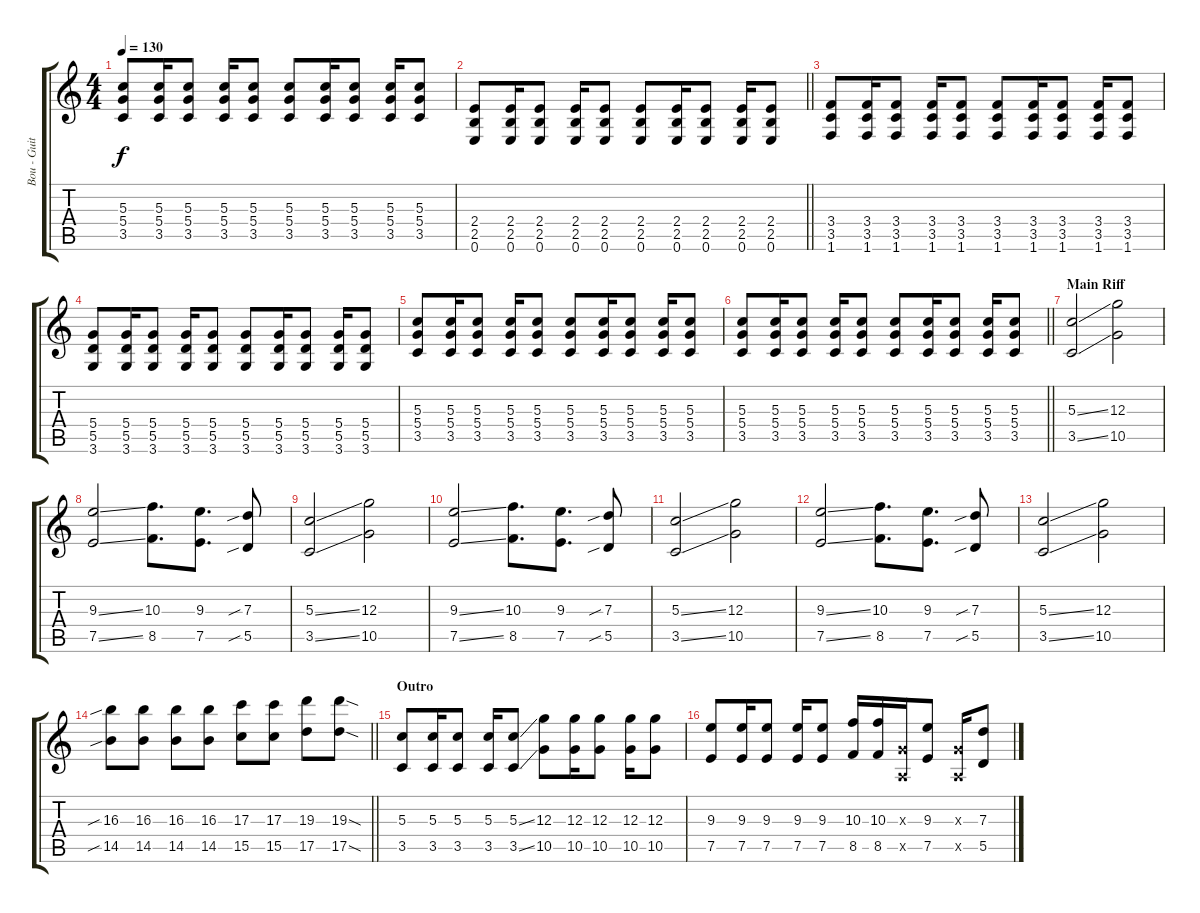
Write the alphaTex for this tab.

\track ("Bou - Guitar 1" "Bou - Guit") {instrument distortionguitar}
\staff {score tabs}
\tuning (E4 B3 G3 D3 A2 E2) {hide}
\ts (4 4)
\tempo 130
\clef g2
\ks c
(5.3 5.4 3.5).8{dy f} (5.3 5.4 3.5).16 (5.3 5.4 3.5).8 (5.3 5.4 3.5).16 (5.3 5.4 3.5).8 (5.3 5.4 3.5).8 (5.3 5.4 3.5).16 (5.3 5.4 3.5).8 (5.3 5.4 3.5).16 (5.3 5.4 3.5).8 |
\barLineRight lightlight
(2.4 2.5 0.6).8 (2.4 2.5 0.6).16 (2.4 2.5 0.6).8 (2.4 2.5 0.6).16 (2.4 2.5 0.6).8 (2.4 2.5 0.6).8 (2.4 2.5 0.6).16 (2.4 2.5 0.6).8 (2.4 2.5 0.6).16 (2.4 2.5 0.6).8 |
(3.4 3.5 1.6).8 (3.4 3.5 1.6).16 (3.4 3.5 1.6).8 (3.4 3.5 1.6).16 (3.4 3.5 1.6).8 (3.4 3.5 1.6).8 (3.4 3.5 1.6).16 (3.4 3.5 1.6).8 (3.4 3.5 1.6).16 (3.4 3.5 1.6).8 |
(5.4 5.5 3.6).8 (5.4 5.5 3.6).16 (5.4 5.5 3.6).8 (5.4 5.5 3.6).16 (5.4 5.5 3.6).8 (5.4 5.5 3.6).8 (5.4 5.5 3.6).16 (5.4 5.5 3.6).8 (5.4 5.5 3.6).16 (5.4 5.5 3.6).8 |
(5.3 5.4 3.5).8 (5.3 5.4 3.5).16 (5.3 5.4 3.5).8 (5.3 5.4 3.5).16 (5.3 5.4 3.5).8 (5.3 5.4 3.5).8 (5.3 5.4 3.5).16 (5.3 5.4 3.5).8 (5.3 5.4 3.5).16 (5.3 5.4 3.5).8 |
\barLineRight lightlight
(5.3 5.4 3.5).8 (5.3 5.4 3.5).16 (5.3 5.4 3.5).8 (5.3 5.4 3.5).16 (5.3 5.4 3.5).8 (5.3 5.4 3.5).8 (5.3 5.4 3.5).16 (5.3 5.4 3.5).8 (5.3 5.4 3.5).16 (5.3 5.4 3.5).8 |
\section ("" "Main Riff")
(5.3{ss} 3.5{ss}).2 (12.3 10.5).2 |
(9.3{ss} 7.5{ss}).2 (10.3 8.5).8{d} (9.3 7.5).8{d} (7.3{sib} 5.5{sib}).8 |
(5.3{ss} 3.5{ss}).2 (12.3 10.5).2 |
(9.3{ss} 7.5{ss}).2 (10.3 8.5).8{d} (9.3 7.5).8{d} (7.3{sib} 5.5{sib}).8 |
(5.3{ss} 3.5{ss}).2 (12.3 10.5).2 |
(9.3{ss} 7.5{ss}).2 (10.3 8.5).8{d} (9.3 7.5).8{d} (7.3{sib} 5.5{sib}).8 |
(5.3{ss} 3.5{ss}).2 (12.3 10.5).2 |
\barLineRight lightlight
(16.3{sib} 14.5{sib}).8 (16.3 14.5).8 (16.3 14.5).8 (16.3 14.5).8 (17.3 15.5).8 (17.3 15.5).8 (19.3 17.5).8 (19.3{sod} 17.5{sod}).8 |
\section ("" "Outro")
(5.3 3.5).8 (5.3 3.5).16 (5.3 3.5).8 (5.3 3.5).16 (5.3{ss} 3.5{ss}).8 (12.3 10.5).8 (12.3 10.5).16 (12.3 10.5).8 (12.3 10.5).16 (12.3 10.5).8 |
(9.3 7.5).8 (9.3 7.5).16 (9.3 7.5).8 (9.3 7.5).16 (9.3 7.5).8 (10.3 8.5).16 (10.3 8.5).16 (0.3{x} 0.5{x}).16 (9.3 7.5).8 (0.3{x} 0.5{x}).16 (7.3 5.5).8
